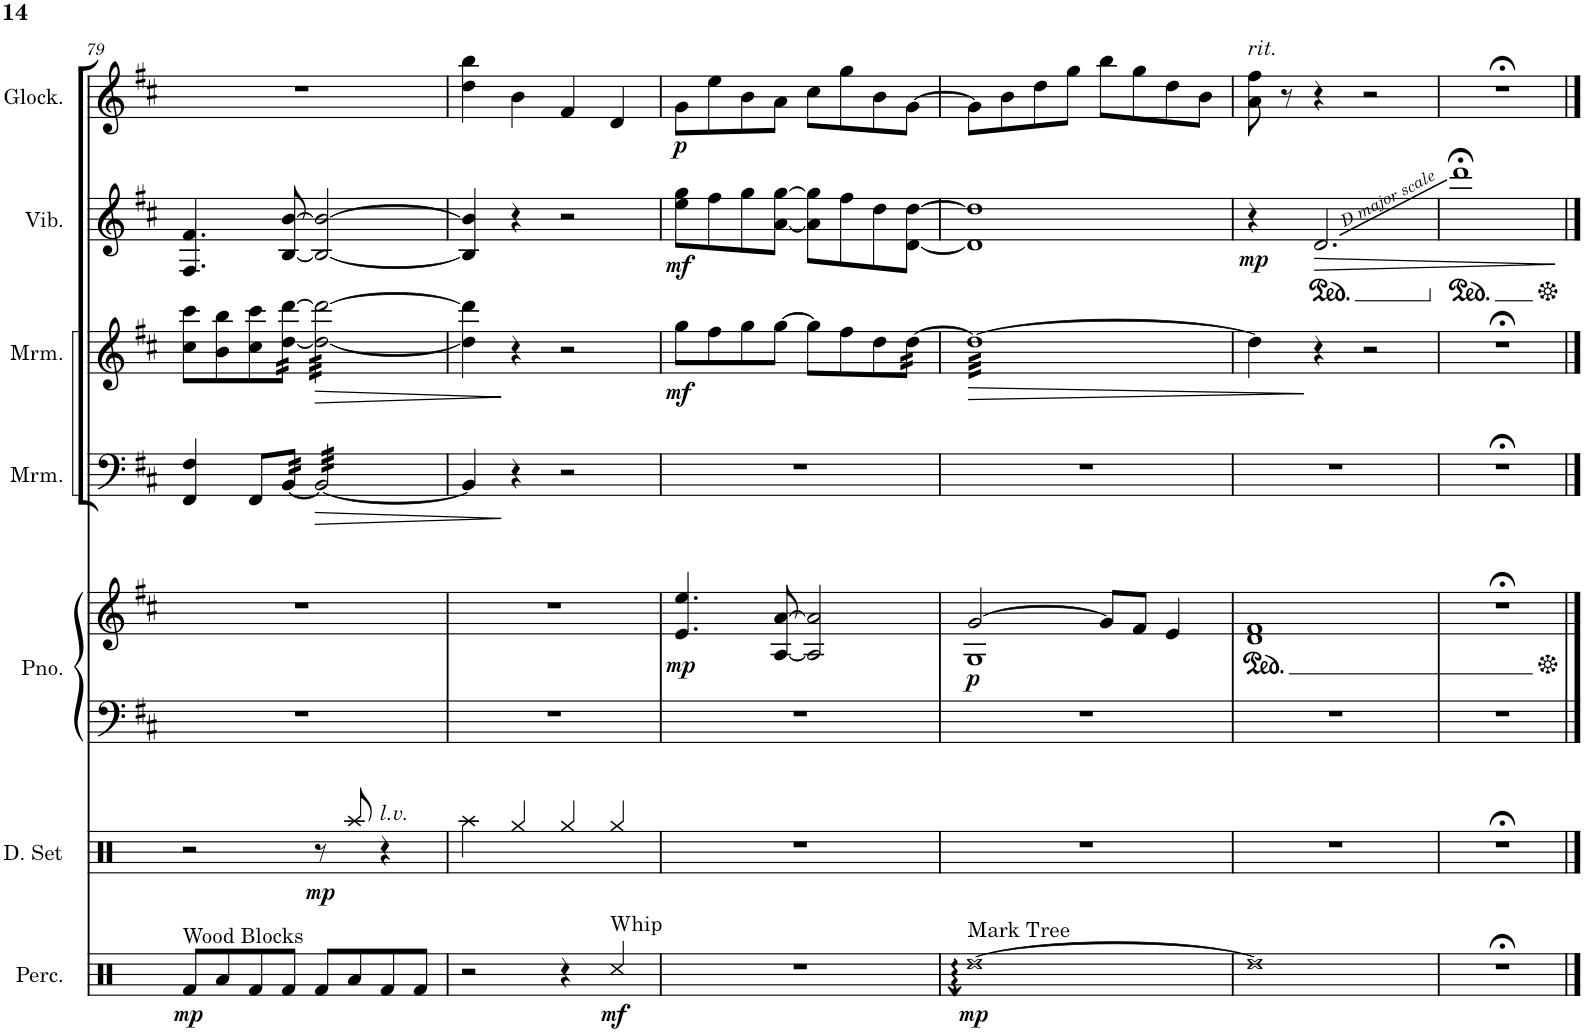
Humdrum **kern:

**kern	**dynam	**kern	**dynam	**kern	**kern	**dynam	**kern	**dynam	**kern	**dynam	**kern	**dynam	**kern	**dynam
*part7	*part7	*part6	*part6	*part5	*part5	*part5	*part4	*part4	*part3	*part3	*part2	*part2	*part1	*part1
*staff8	*staff8	*staff7	*staff7	*staff6	*staff5	*staff5/6	*staff4	*staff4	*staff3	*staff3	*staff2	*staff2	*staff1	*staff1
*I"Tubular Bells	*	*I"Drumset	*	*I"Piano	*	*	*I"Marimba	*	*I"Marimba	*	*I"Vibraphone	*	*I"Glockenspiel	*
*I'T.B.	*	*I'D. Set	*	*I'Pno.	*	*	*I'Mrm.	*	*I'Mrm.	*	*I'Vib.	*	*I'Glock.	*
!!LO:PB:g=z
*clefX	*	*clefX	*	*clefF4	*clefG2	*	*clefF4	*	*clefG2	*	*clefG2	*	*clefG2	*
*Trd-7c-12	*	*	*	*	*	*	*	*	*	*	*	*	*Trd-14c-24	*
*k[f#c#]	*	*k[]	*	*k[f#c#]	*k[f#c#]	*	*k[f#c#]	*	*k[f#c#]	*	*k[f#c#]	*	*k[f#c#]	*
*M4/4	*	*M4/4	*	*M4/4	*M4/4	*	*M4/4	*	*M4/4	*	*M4/4	*	*M4/4	*
=79	=79	=79	=79	=79	=79	=79	=79	=79	=79	=79	=79	=79	=79	=79
!LO:TX:a:t=Wood Blocks	!	!	!	!	!	!	!	!	!	!	!	!	!	!
!	!LO:DY:b	!	!	!	!	!	!	!	!	!	!	!	!	!
8fn/L	mp	2r	.	1r	1r	.	4FF#/ 4F#/	.	8cc#\ 8ccc#\L	.	4.F#/ 4.f#/	.	1r	.
8e/	.	.	.	.	.	.	.	.	8b\ 8bb\	.	.	.	.	.
8fn/	.	.	.	.	.	.	8FF#/L	.	8cc#\ 8ccc#\	.	.	.	.	.
*	*	*	*	*	*	*	*tremolo	*	*	*	*	*	*	*
*	*	*	*	*	*	*	*	*	*tremolo	*	*	*	*	*
8f/J	.	.	.	.	.	.	[32BB/	.	[32dd\ [32ddd\	.	[8B/ [8b/	.	.	.
.	.	.	.	.	.	.	32BB/	.	32dd\ 32ddd\	.	.	.	.	.
.	.	.	.	.	.	.	32BB/	.	32dd\ 32ddd\	.	.	.	.	.
.	.	.	.	.	.	.	32BB/JJJ	.	32dd\ 32ddd\JJJ	.	.	.	.	.
!	!	!	!LO:DY:b	!	!	!	!	!LO:HP:b	!	!LO:HP:b	!	!	!	!
8f/L	.	8r	mp	.	.	.	32BB/LLL	>	32dd\ 32ddd\LLL	>	2B/_ 2b/_	.	.	.
.	.	.	.	.	.	.	32BB/	.	32dd\ 32ddd\	.	.	.	.	.
.	.	.	.	.	.	.	32BB/	.	32dd\ 32ddd\	.	.	.	.	.
.	.	.	.	.	.	.	32BB/	.	32dd\ 32ddd\	.	.	.	.	.
!	!	!LO:TX:a:i:t=l.v.	!	!	!	!	!	!	!	!	!	!	!	!
8e/	.	8Raa/	.	.	.	.	32BB/	.	32dd\ 32ddd\	.	.	.	.	.
.	.	.	.	.	.	.	32BB/	.	32dd\ 32ddd\	.	.	.	.	.
.	.	.	.	.	.	.	32BB/	.	32dd\ 32ddd\	.	.	.	.	.
.	.	.	.	.	.	.	32BB/	.	32dd\ 32ddd\	.	.	.	.	.
8fn/	.	4r	.	.	.	.	32BB/	.	32dd\ 32ddd\	.	.	.	.	.
.	.	.	.	.	.	.	32BB/	.	32dd\ 32ddd\	.	.	.	.	.
.	.	.	.	.	.	.	32BB/	.	32dd\ 32ddd\	.	.	.	.	.
.	.	.	.	.	.	.	32BB/	.	32dd\ 32ddd\	.	.	.	.	.
8f/J	.	.	.	.	.	.	32BB/	.	32dd\ 32ddd\	.	.	.	.	.
.	.	.	.	.	.	.	32BB/	.	32dd\ 32ddd\	.	.	.	.	.
.	.	.	.	.	.	.	32BB/	.	32dd\ 32ddd\	.	.	.	.	.
.	.	.	.	.	.	.	32BB/JJJ	.	32dd\ 32ddd\JJJ	.	.	.	.	.
*	*	*	*	*	*	*	*	*	*Xtremolo	*	*	*	*	*
*	*	*	*	*	*	*	*Xtremolo	*	*	*	*	*	*	*
=80	=80	=80	=80	=80	=80	=80	=80	=80	=80	=80	=80	=80	=80	=80
2r	.	4Raa\	.	1r	1r	.	4BB/]	.	4dd\] 4ddd\]	.	4B/] 4b/]	.	4dd\ 4bb\	.
.	.	4Rgg/	.	.	.	.	4r	]	4r	]	4r	.	4b\	.
4r	.	4Rgg/	.	.	.	.	2r	.	2r	.	2r	.	4f#/	.
!LO:TX:a:t=Whip	!	!	!	!	!	!	!	!	!	!	!	!	!	!
!	!LO:DY:b	!	!	!	!	!	!	!	!	!	!	!	!	!
4ccn/	mf	4Rgg/	.	.	.	.	.	.	.	.	.	.	4d/	.
=81	=81	=81	=81	=81	=81	=81	=81	=81	=81	=81	=81	=81	=81	=81
!	!	!	!	!	!	!LO:DY:b	!	!	!	!LO:DY:b	!	!LO:DY:b	!	!LO:DY:b
1r	.	1r	.	1r	4.e/ 4.ee/	mp	1r	.	8gg\L	mf	8ee\ 8gg\L	mf	8g\L	p
.	.	.	.	.	.	.	.	.	8ff#\	.	8ff#\	.	8ee\	.
.	.	.	.	.	.	.	.	.	8gg\	.	8gg\	.	8b\	.
.	.	.	.	.	[8A/ [8a/	.	.	.	[8gg\J	.	[8a\ [8gg\J	.	8a\J	.
.	.	.	.	.	2A/] 2a/]	.	.	.	8gg\L]	.	8a\] 8gg\]L	.	8cc#\L	.
.	.	.	.	.	.	.	.	.	8ff#\	.	8ff#\	.	8gg\	.
.	.	.	.	.	.	.	.	.	8dd\	.	8dd\	.	8b\	.
*	*	*	*	*	*	*	*	*	*tremolo	*	*	*	*	*
.	.	.	.	.	.	.	.	.	[32dd\	.	[8d\ [8dd\J	.	[8g\J	.
.	.	.	.	.	.	.	.	.	32dd\	.	.	.	.	.
.	.	.	.	.	.	.	.	.	32dd\	.	.	.	.	.
.	.	.	.	.	.	.	.	.	32dd\JJJ	.	.	.	.	.
=82	=82	=82	=82	=82	=82	=82	=82	=82	=82	=82	=82	=82	=82	=82
*	*	*	*	*	*^	*	*	*	*	*	*	*	*	*
!LO:TX:a:t=Mark Tree	!	!	!	!	!	!	!	!	!	!	!	!	!	!	!
!	!LO:DY:b	!	!	!	!	!	!LO:DY:b	!	!	!	!LO:HP:b	!	!	!	!
[1ccn	mp	1r	.	1r	[2g/	1G	p	1r	.	32ddLLL	>	1d] 1dd]	.	8g\L]	.
.	.	.	.	.	.	.	.	.	.	32dd	.	.	.	.	.
.	.	.	.	.	.	.	.	.	.	32dd	.	.	.	.	.
.	.	.	.	.	.	.	.	.	.	32dd	.	.	.	.	.
.	.	.	.	.	.	.	.	.	.	32dd	.	.	.	8b\	.
.	.	.	.	.	.	.	.	.	.	32dd	.	.	.	.	.
.	.	.	.	.	.	.	.	.	.	32dd	.	.	.	.	.
.	.	.	.	.	.	.	.	.	.	32dd	.	.	.	.	.
.	.	.	.	.	.	.	.	.	.	32dd	.	.	.	8dd\	.
.	.	.	.	.	.	.	.	.	.	32dd	.	.	.	.	.
.	.	.	.	.	.	.	.	.	.	32dd	.	.	.	.	.
.	.	.	.	.	.	.	.	.	.	32dd	.	.	.	.	.
.	.	.	.	.	.	.	.	.	.	32dd	.	.	.	8gg\J	.
.	.	.	.	.	.	.	.	.	.	32dd	.	.	.	.	.
.	.	.	.	.	.	.	.	.	.	32dd	.	.	.	.	.
.	.	.	.	.	.	.	.	.	.	32dd	.	.	.	.	.
.	.	.	.	.	8g/L]	.	.	.	.	32dd	.	.	.	8bb\L	.
.	.	.	.	.	.	.	.	.	.	32dd	.	.	.	.	.
.	.	.	.	.	.	.	.	.	.	32dd	.	.	.	.	.
.	.	.	.	.	.	.	.	.	.	32dd	.	.	.	.	.
.	.	.	.	.	8f#/J	.	.	.	.	32dd	.	.	.	8gg\	.
.	.	.	.	.	.	.	.	.	.	32dd	.	.	.	.	.
.	.	.	.	.	.	.	.	.	.	32dd	.	.	.	.	.
.	.	.	.	.	.	.	.	.	.	32dd	.	.	.	.	.
.	.	.	.	.	4e/	.	.	.	.	32dd	.	.	.	8dd\	.
.	.	.	.	.	.	.	.	.	.	32dd	.	.	.	.	.
.	.	.	.	.	.	.	.	.	.	32dd	.	.	.	.	.
.	.	.	.	.	.	.	.	.	.	32dd	.	.	.	.	.
.	.	.	.	.	.	.	.	.	.	32dd	.	.	.	8b\J	.
.	.	.	.	.	.	.	.	.	.	32dd	.	.	.	.	.
.	.	.	.	.	.	.	.	.	.	32dd	.	.	.	.	.
.	.	.	.	.	.	.	.	.	.	32ddJJJ	.	.	.	.	.
*	*	*	*	*	*	*	*	*	*	*Xtremolo	*	*	*	*	*
*	*	*	*	*	*v	*v	*	*	*	*	*	*	*	*	*
=83	=83	=83	=83	=83	=83	=83	=83	=83	=83	=83	=83	=83	=83	=83
*	*	*	*	*	*ped	*	*	*	*	*	*	*	*	*
!	!	!	!	!	!	!	!	!	!	!	!	!	!LO:TX:a:i:t=rit.	!
!	!	!	!	!	!	!	!	!	!	!	!	!LO:DY:b	!	!
1cc]	.	1r	.	1r	1d 1f#	.	1r	.	4dd\]	.	4r	mp	8a\ 8ff#\	.
.	.	.	.	.	.	.	.	.	.	.	.	.	8r	.
*	*	*	*	*	*	*	*	*	*	*	*ped	*	*	*
.	.	.	.	.	.	.	.	.	4r	]	2.d/	.	4r	.
.	.	.	.	.	.	.	.	.	2r	.	.	.	2r	.
=84	=84	=84	=84	=84	=84	=84	=84	=84	=84	=84	=84	=84	=84	=84
*	*	*	*	*	*	*	*	*	*	*	*Xped	*	*	*
!	!	!	!	!	!	!	!	!	!	!	!	!LO:HP:b	!	!
1r;<	.	1r;<	.	1r	1r;<	.	1r;<	.	1r;<	.	1ddd;<	>	1r;<	.
.	.	.	.	.	.	.	.	.	.	.	.	]	.	.
*	*	*	*	*	*Xped	*	*	*	*	*	*	*	*	*
==	==	==	==	==	==	==	==	==	==	==	==	==	==	==
*-	*-	*-	*-	*-	*-	*-	*-	*-	*-	*-	*-	*-	*-	*-
